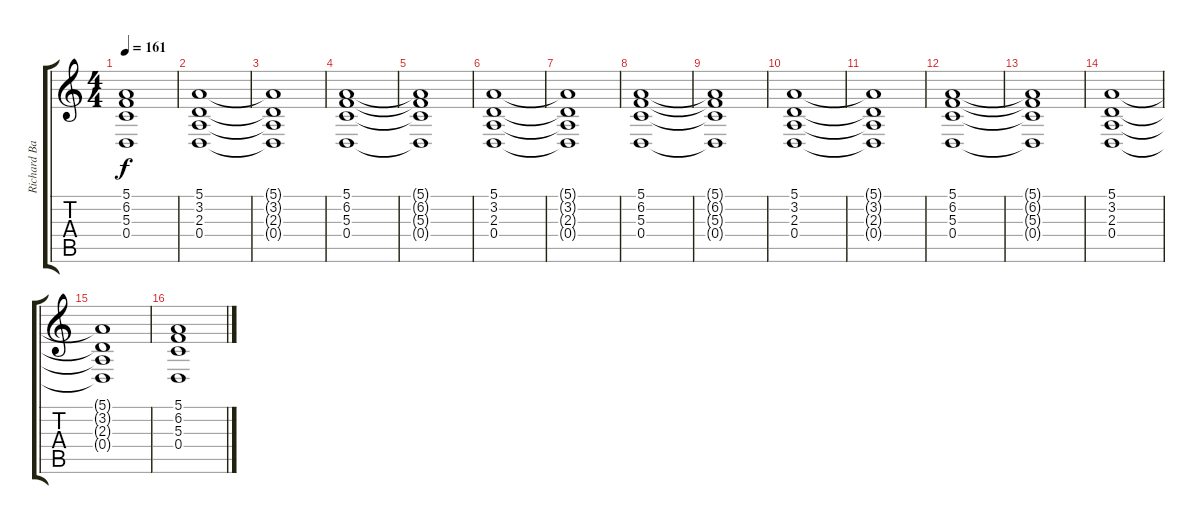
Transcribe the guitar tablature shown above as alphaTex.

\track ("Richard Barbieri (Keys)" "Richard Ba") {instrument synthstrings2}
\staff {score tabs}
\tuning (E4 B3 G3 D3 A2 D2) {hide}
\ts (4 4)
\tempo 161
\clef g2
\ks c
(5.1{t} 6.2{t} 5.3{t} 0.4{t}).1{dy f} |
(5.1 3.2 2.3 0.4).1 |
(5.1{t} 3.2{t} 2.3{t} 0.4{t}).1 |
(5.1 6.2 5.3 0.4).1 |
(5.1{t} 6.2{t} 5.3{t} 0.4{t}).1 |
(5.1 3.2 2.3 0.4).1 |
(5.1{t} 3.2{t} 2.3{t} 0.4{t}).1 |
(5.1 6.2 5.3 0.4).1 |
(5.1{t} 6.2{t} 5.3{t} 0.4{t}).1 |
(5.1 3.2 2.3 0.4).1 |
(5.1{t} 3.2{t} 2.3{t} 0.4{t}).1 |
(5.1 6.2 5.3 0.4).1 |
(5.1{t} 6.2{t} 5.3{t} 0.4{t}).1 |
(5.1 3.2 2.3 0.4).1 |
(5.1{t} 3.2{t} 2.3{t} 0.4{t}).1 |
(5.1 6.2 5.3 0.4).1
